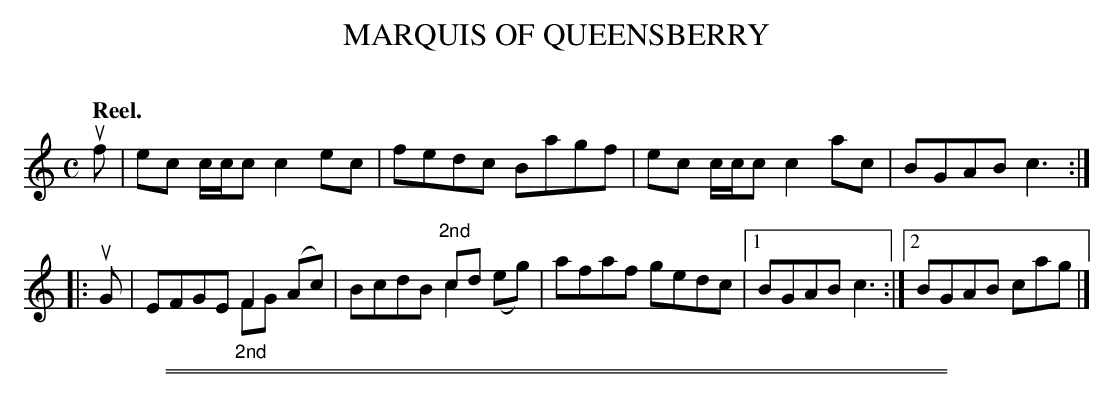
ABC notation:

X:1
T: MARQUIS OF QUEENSBERRY
C:
Q: "Reel."
M: C
L: 1/8
K: C
uf |\
ec c/c/c c2ec | fedc Bagf |\
ec c/c/c c2ac | BGAB c3 ::\
uG |\
EFGE "_2nd"F2(Ac) & x4 FG x2 |\
x4 "^2nd"cdx2 & BcdB c2 (eg) |\
afaf gedc |[1 BGAB c3 :|[2 BGAB cag |]
